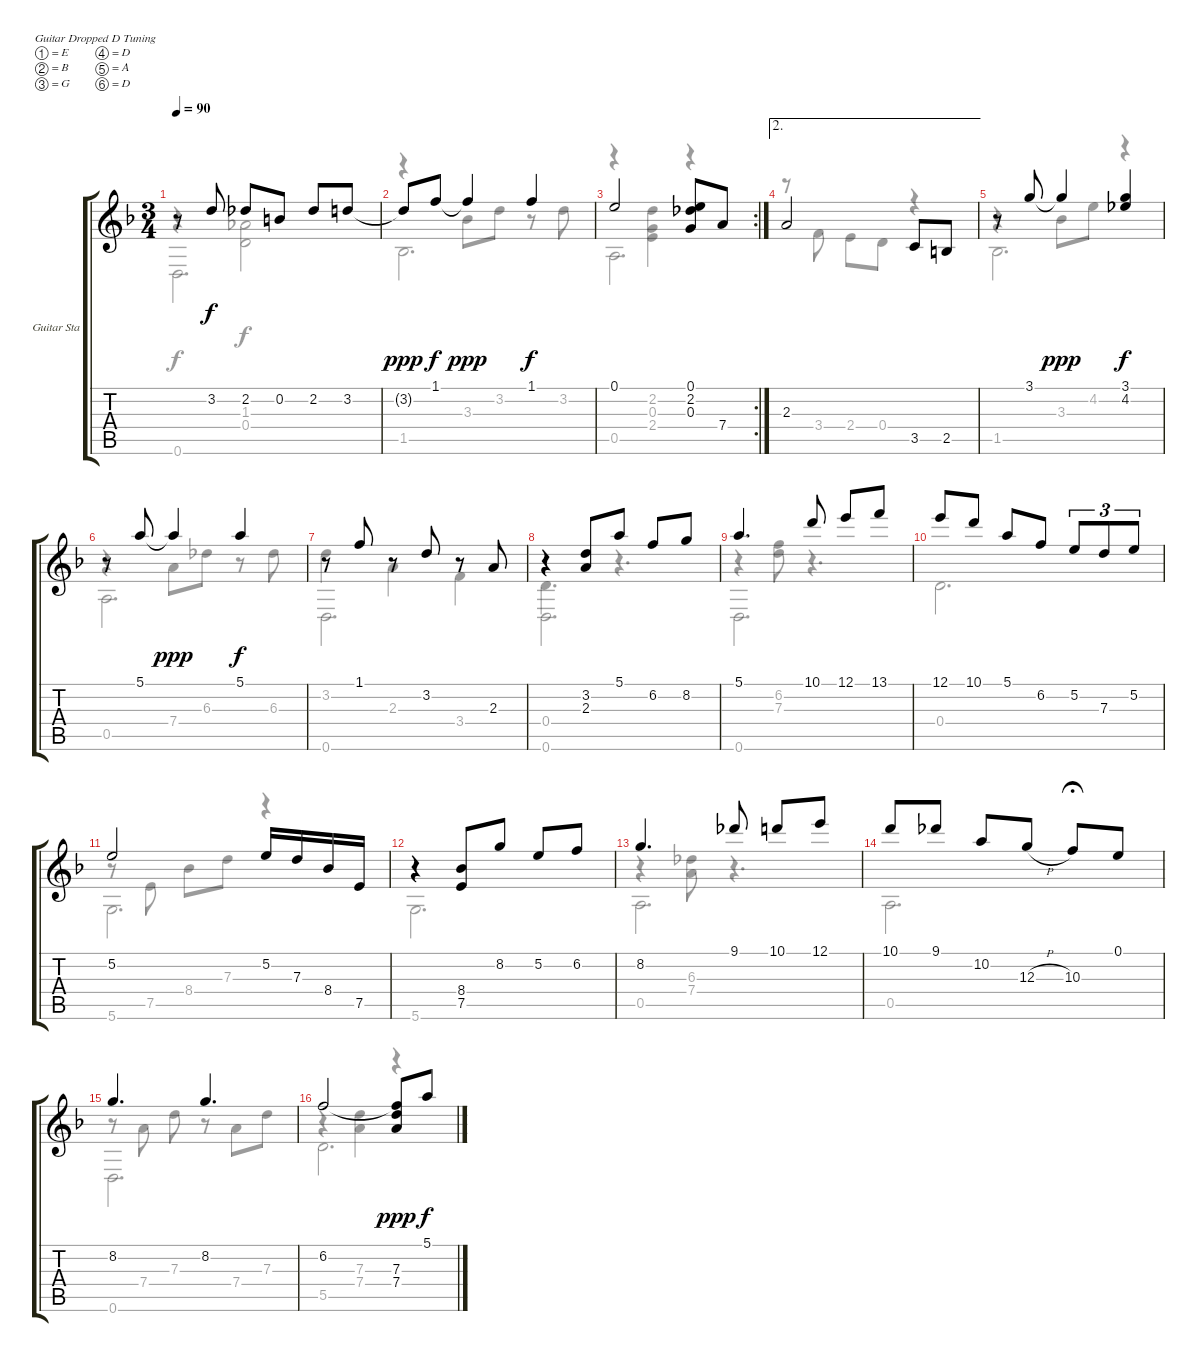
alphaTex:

\bracketExtendMode groupsimilarinstruments
\firstSystemTrackNameOrientation horizontal
\otherSystemsTrackNameOrientation horizontal
\track ("Guitar Standard" "Guitar Sta") {instrument acousticguitarnylon}
\staff {score tabs}
\tuning (E4 B3 G3 D3 A2 D2)
\voice
\ts (3 4)
\tempo 90
\clef g2
\ks f
r.8{dy f} 3.2.8 2.2.8 0.2.8 2.2.8 3.2.8 |
3.2{t}.8{dy ppp} 1.1.8{dy f} 1.1{t}.4{dy ppp} 1.1.4{dy f} |
\rc 2
0.1.2 (0.1 2.2 0.3).8 7.4.8 |
\ae 2
2.3.2 3.5.8 2.5.8 |
r.8 3.1.8 3.1{t}.4{dy ppp} (3.1 4.2).4{dy f} |
r.8 5.1.8 5.1{t}.4{dy ppp} 5.1.4{dy f} |
r.8 1.1.8 r.8 3.2.8 r.8 2.3.8 |
r.4 (3.2 2.3).8 5.1.8 6.2.8 8.2.8 |
5.1.4{d} 10.1.8 12.1.8 13.1.8 |
12.1.8 10.1.8 5.1.8 6.2.8 5.2.8{tu (3 2)} 7.3.8{tu (3 2)} 5.2.8{tu (3 2)} |
5.2.2 5.2.16 7.3.16 8.4.16 7.5.16 |
r.4 (8.4 7.5).8 8.2.8 5.2.8 6.2.8 |
8.2.4{d} 9.1.8 10.1.8 12.1.8 |
10.1.8 9.1.8 10.2.8 12.3{h}.8 10.3.8{fermata (medium 1)} 0.1.8 |
8.2.4{d} 8.2.4{d} |
6.2.2 (6.2{t} 7.3 7.4).8{dy ppp} 5.1.8{dy f}
\voice
\clef g2
\ottava regular
\simile none
\ks f
r.4{dy f} (1.3 0.4).2 |
r.4 3.3.8 3.2.8 r.8 3.2.8 |
r.4 (2.2 0.3 2.4).4 r.4 |
r.8 3.4.8 2.4.8 0.4.8 r.4 |
r.4 3.3.8 4.2.8 r.4 |
r.4 7.4.8 6.3.8 r.8 6.3.8 |
3.2.4 2.3.4 3.4.4 |
0.4.4{d} r.4{d} |
r.4 (6.2 7.3).8 r.4{d} |
0.4.2{d} |
r.8 7.5.8 8.4.8 7.3.8 r.4 |
5.6.2{d} |
r.4 (6.3 7.4).8 r.4{d} |
0.5.2{d} |
r.8 7.4.8 7.3.8 r.8 7.4.8 7.3.8 |
r.4 (7.3 7.4).4 r.4
\voice
\clef g2
\ottava regular
\simile none
\ks f
0.6.2{d dy f} |
1.5.2{d} |
0.5.2{d} |
|
1.5.2{d} |
0.5.2{d} |
0.6.2{d} |
0.6.2{d} |
0.6.2{d} |
|
5.6.2{d} |
|
0.5.2{d} |
|
0.6.2{d} |
5.5.2{d}
